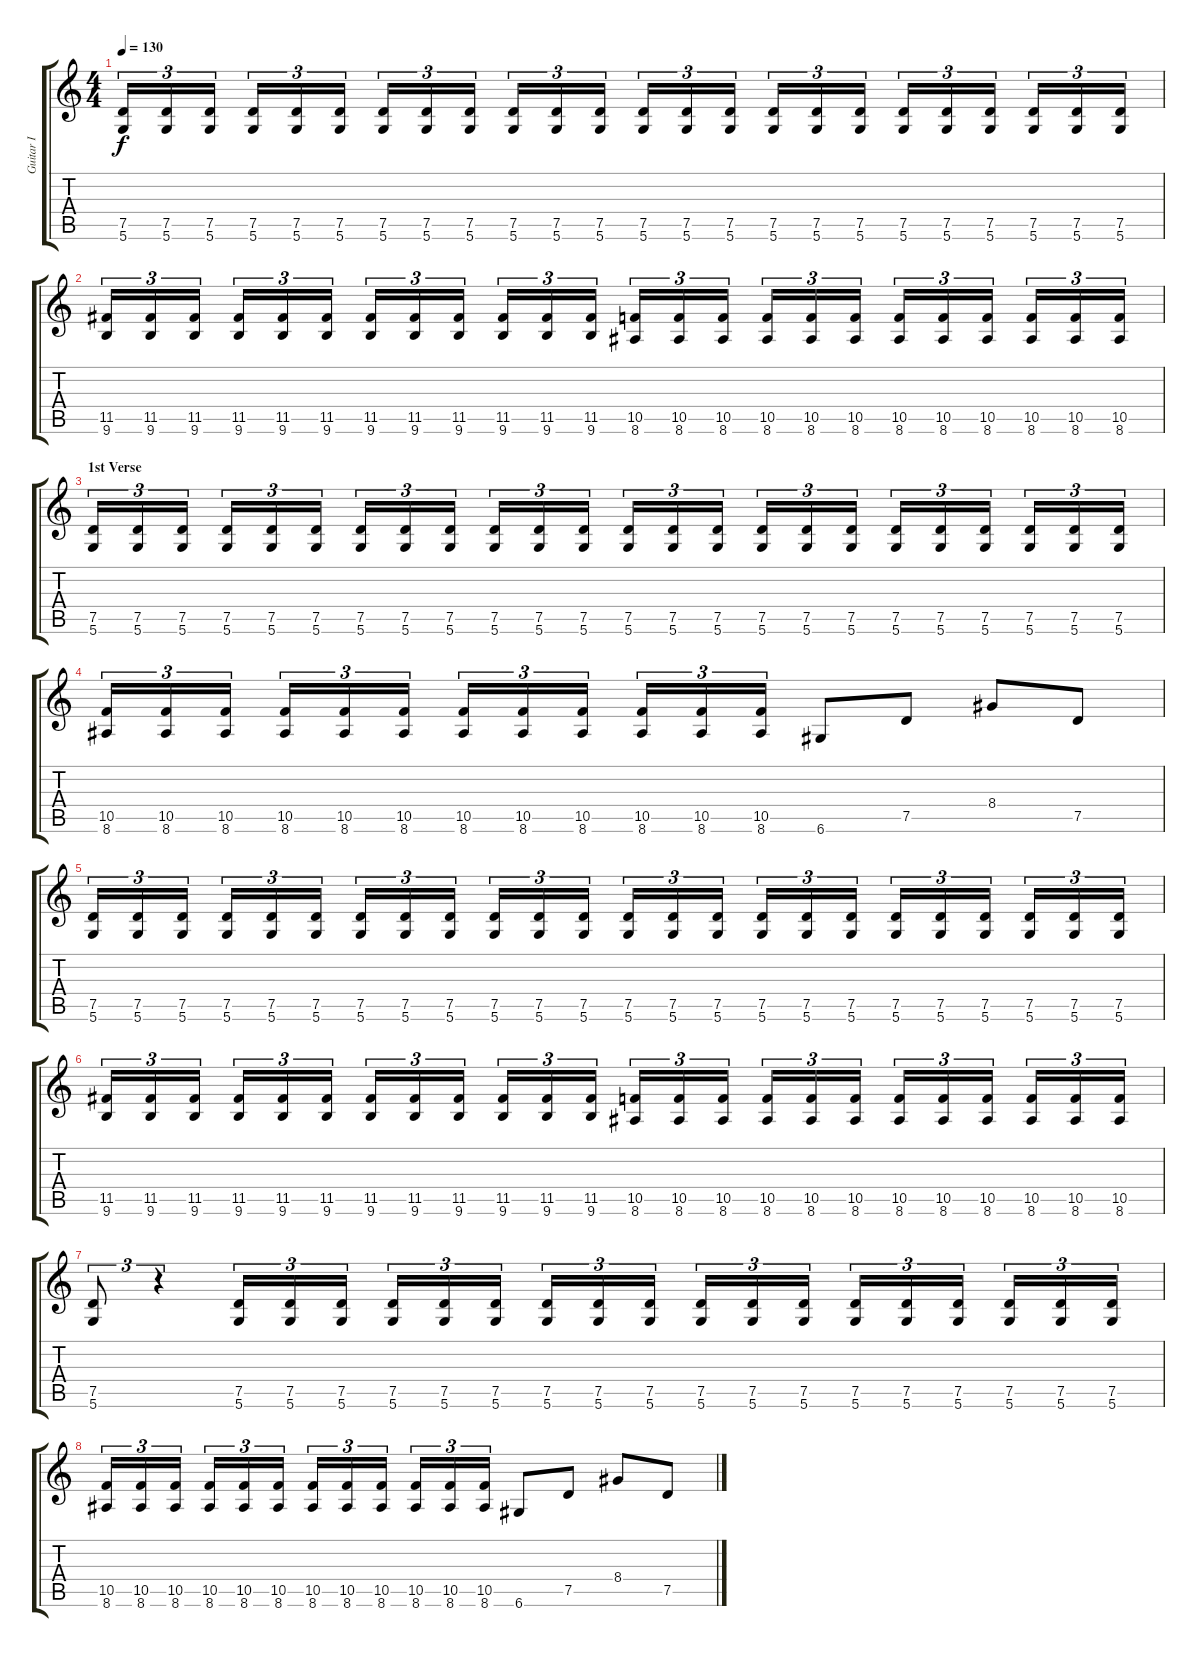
\track ("Guitar I" "Guitar I") {instrument distortionguitar}
\staff {score tabs}
\tuning (D4 A3 F3 C3 G2 D2) {hide}
\ts (4 4)
\tempo 130
\clef g2
\ks c
(7.5 5.6).16{tu (3 2) dy f} (7.5 5.6).16{tu (3 2)} (7.5 5.6).16{tu (3 2)} (7.5 5.6).16{tu (3 2)} (7.5 5.6).16{tu (3 2)} (7.5 5.6).16{tu (3 2)} (7.5 5.6).16{tu (3 2)} (7.5 5.6).16{tu (3 2)} (7.5 5.6).16{tu (3 2)} (7.5 5.6).16{tu (3 2)} (7.5 5.6).16{tu (3 2)} (7.5 5.6).16{tu (3 2)} (7.5 5.6).16{tu (3 2)} (7.5 5.6).16{tu (3 2)} (7.5 5.6).16{tu (3 2)} (7.5 5.6).16{tu (3 2)} (7.5 5.6).16{tu (3 2)} (7.5 5.6).16{tu (3 2)} (7.5 5.6).16{tu (3 2)} (7.5 5.6).16{tu (3 2)} (7.5 5.6).16{tu (3 2)} (7.5 5.6).16{tu (3 2)} (7.5 5.6).16{tu (3 2)} (7.5 5.6).16{tu (3 2)} |
(11.5 9.6).16{tu (3 2)} (11.5 9.6).16{tu (3 2)} (11.5 9.6).16{tu (3 2)} (11.5 9.6).16{tu (3 2)} (11.5 9.6).16{tu (3 2)} (11.5 9.6).16{tu (3 2)} (11.5 9.6).16{tu (3 2)} (11.5 9.6).16{tu (3 2)} (11.5 9.6).16{tu (3 2)} (11.5 9.6).16{tu (3 2)} (11.5 9.6).16{tu (3 2)} (11.5 9.6).16{tu (3 2)} (10.5 8.6).16{tu (3 2)} (10.5 8.6).16{tu (3 2)} (10.5 8.6).16{tu (3 2)} (10.5 8.6).16{tu (3 2)} (10.5 8.6).16{tu (3 2)} (10.5 8.6).16{tu (3 2)} (10.5 8.6).16{tu (3 2)} (10.5 8.6).16{tu (3 2)} (10.5 8.6).16{tu (3 2)} (10.5 8.6).16{tu (3 2)} (10.5 8.6).16{tu (3 2)} (10.5 8.6).16{tu (3 2)} |
\section ("" "1st Verse")
(7.5 5.6).16{tu (3 2)} (7.5 5.6).16{tu (3 2)} (7.5 5.6).16{tu (3 2)} (7.5 5.6).16{tu (3 2)} (7.5 5.6).16{tu (3 2)} (7.5 5.6).16{tu (3 2)} (7.5 5.6).16{tu (3 2)} (7.5 5.6).16{tu (3 2)} (7.5 5.6).16{tu (3 2)} (7.5 5.6).16{tu (3 2)} (7.5 5.6).16{tu (3 2)} (7.5 5.6).16{tu (3 2)} (7.5 5.6).16{tu (3 2)} (7.5 5.6).16{tu (3 2)} (7.5 5.6).16{tu (3 2)} (7.5 5.6).16{tu (3 2)} (7.5 5.6).16{tu (3 2)} (7.5 5.6).16{tu (3 2)} (7.5 5.6).16{tu (3 2)} (7.5 5.6).16{tu (3 2)} (7.5 5.6).16{tu (3 2)} (7.5 5.6).16{tu (3 2)} (7.5 5.6).16{tu (3 2)} (7.5 5.6).16{tu (3 2)} |
(10.5 8.6).16{tu (3 2)} (10.5 8.6).16{tu (3 2)} (10.5 8.6).16{tu (3 2)} (10.5 8.6).16{tu (3 2)} (10.5 8.6).16{tu (3 2)} (10.5 8.6).16{tu (3 2)} (10.5 8.6).16{tu (3 2)} (10.5 8.6).16{tu (3 2)} (10.5 8.6).16{tu (3 2)} (10.5 8.6).16{tu (3 2)} (10.5 8.6).16{tu (3 2)} (10.5 8.6).16{tu (3 2)} 6.6.8 7.5.8 8.4.8 7.5.8 |
(7.5 5.6).16{tu (3 2)} (7.5 5.6).16{tu (3 2)} (7.5 5.6).16{tu (3 2)} (7.5 5.6).16{tu (3 2)} (7.5 5.6).16{tu (3 2)} (7.5 5.6).16{tu (3 2)} (7.5 5.6).16{tu (3 2)} (7.5 5.6).16{tu (3 2)} (7.5 5.6).16{tu (3 2)} (7.5 5.6).16{tu (3 2)} (7.5 5.6).16{tu (3 2)} (7.5 5.6).16{tu (3 2)} (7.5 5.6).16{tu (3 2)} (7.5 5.6).16{tu (3 2)} (7.5 5.6).16{tu (3 2)} (7.5 5.6).16{tu (3 2)} (7.5 5.6).16{tu (3 2)} (7.5 5.6).16{tu (3 2)} (7.5 5.6).16{tu (3 2)} (7.5 5.6).16{tu (3 2)} (7.5 5.6).16{tu (3 2)} (7.5 5.6).16{tu (3 2)} (7.5 5.6).16{tu (3 2)} (7.5 5.6).16{tu (3 2)} |
(11.5 9.6).16{tu (3 2)} (11.5 9.6).16{tu (3 2)} (11.5 9.6).16{tu (3 2)} (11.5 9.6).16{tu (3 2)} (11.5 9.6).16{tu (3 2)} (11.5 9.6).16{tu (3 2)} (11.5 9.6).16{tu (3 2)} (11.5 9.6).16{tu (3 2)} (11.5 9.6).16{tu (3 2)} (11.5 9.6).16{tu (3 2)} (11.5 9.6).16{tu (3 2)} (11.5 9.6).16{tu (3 2)} (10.5 8.6).16{tu (3 2)} (10.5 8.6).16{tu (3 2)} (10.5 8.6).16{tu (3 2)} (10.5 8.6).16{tu (3 2)} (10.5 8.6).16{tu (3 2)} (10.5 8.6).16{tu (3 2)} (10.5 8.6).16{tu (3 2)} (10.5 8.6).16{tu (3 2)} (10.5 8.6).16{tu (3 2)} (10.5 8.6).16{tu (3 2)} (10.5 8.6).16{tu (3 2)} (10.5 8.6).16{tu (3 2)} |
(7.5 5.6).8{tu (3 2)} r.4{tu (3 2)} (7.5 5.6).16{tu (3 2)} (7.5 5.6).16{tu (3 2)} (7.5 5.6).16{tu (3 2)} (7.5 5.6).16{tu (3 2)} (7.5 5.6).16{tu (3 2)} (7.5 5.6).16{tu (3 2)} (7.5 5.6).16{tu (3 2)} (7.5 5.6).16{tu (3 2)} (7.5 5.6).16{tu (3 2)} (7.5 5.6).16{tu (3 2)} (7.5 5.6).16{tu (3 2)} (7.5 5.6).16{tu (3 2)} (7.5 5.6).16{tu (3 2)} (7.5 5.6).16{tu (3 2)} (7.5 5.6).16{tu (3 2)} (7.5 5.6).16{tu (3 2)} (7.5 5.6).16{tu (3 2)} (7.5 5.6).16{tu (3 2)} |
(10.5 8.6).16{tu (3 2)} (10.5 8.6).16{tu (3 2)} (10.5 8.6).16{tu (3 2)} (10.5 8.6).16{tu (3 2)} (10.5 8.6).16{tu (3 2)} (10.5 8.6).16{tu (3 2)} (10.5 8.6).16{tu (3 2)} (10.5 8.6).16{tu (3 2)} (10.5 8.6).16{tu (3 2)} (10.5 8.6).16{tu (3 2)} (10.5 8.6).16{tu (3 2)} (10.5 8.6).16{tu (3 2)} 6.6.8 7.5.8 8.4.8 7.5.8
